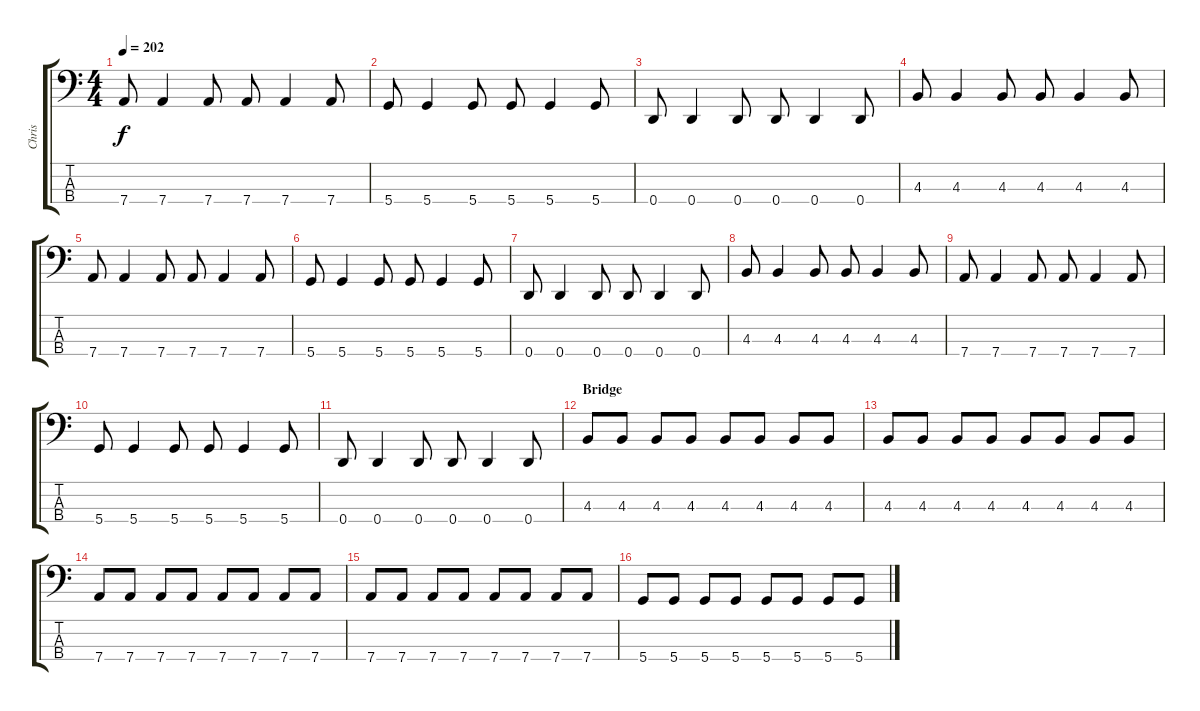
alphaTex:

\track ("Chris" "Chris") {instrument electricbassfinger}
\staff {score tabs}
\tuning (F2 C2 G1 D1) {hide}
\ts (4 4)
\tempo 202
\clef f4
\ks c
7.4.8{dy f} 7.4.4 7.4.8 7.4.8 7.4.4 7.4.8 |
5.4.8 5.4.4 5.4.8 5.4.8 5.4.4 5.4.8 |
0.4.8 0.4.4 0.4.8 0.4.8 0.4.4 0.4.8 |
4.3.8 4.3.4 4.3.8 4.3.8 4.3.4 4.3.8 |
7.4.8 7.4.4 7.4.8 7.4.8 7.4.4 7.4.8 |
5.4.8 5.4.4 5.4.8 5.4.8 5.4.4 5.4.8 |
0.4.8 0.4.4 0.4.8 0.4.8 0.4.4 0.4.8 |
4.3.8 4.3.4 4.3.8 4.3.8 4.3.4 4.3.8 |
7.4.8 7.4.4 7.4.8 7.4.8 7.4.4 7.4.8 |
5.4.8 5.4.4 5.4.8 5.4.8 5.4.4 5.4.8 |
0.4.8 0.4.4 0.4.8 0.4.8 0.4.4 0.4.8 |
\section ("" "Bridge")
4.3.8 4.3.8 4.3.8 4.3.8 4.3.8 4.3.8 4.3.8 4.3.8 |
4.3.8 4.3.8 4.3.8 4.3.8 4.3.8 4.3.8 4.3.8 4.3.8 |
7.4.8 7.4.8 7.4.8 7.4.8 7.4.8 7.4.8 7.4.8 7.4.8 |
7.4.8 7.4.8 7.4.8 7.4.8 7.4.8 7.4.8 7.4.8 7.4.8 |
5.4.8 5.4.8 5.4.8 5.4.8 5.4.8 5.4.8 5.4.8 5.4.8
